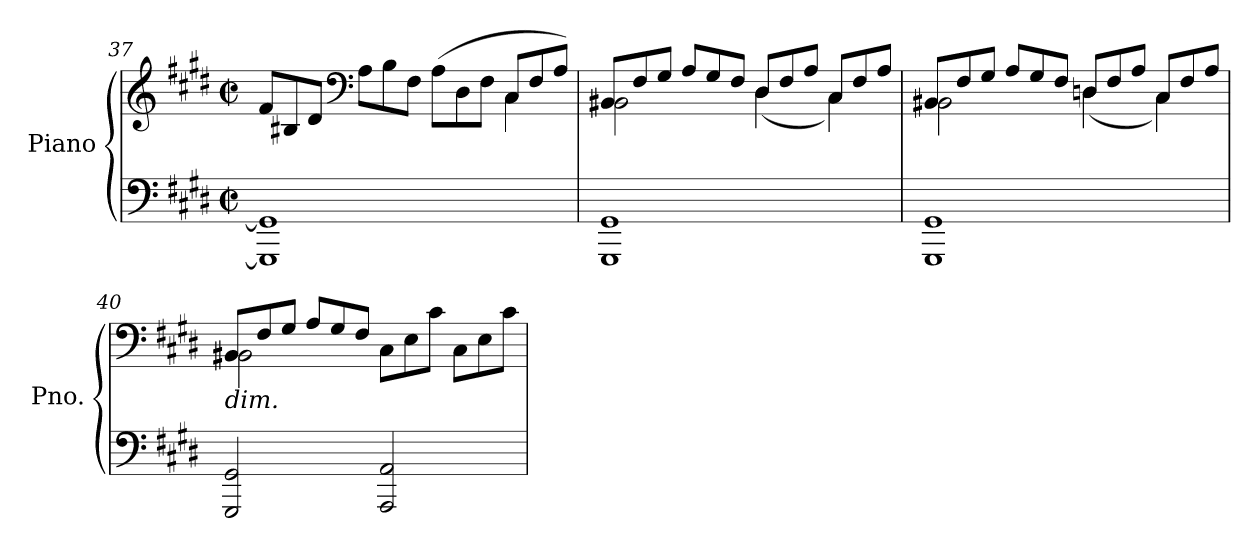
**kern	**kern
*part1	*part1
*staff2	*staff1
*I"Piano	*
*I'Pno.	*
*clefF4	*clefG2
*k[f#c#g#d#]	*k[f#c#g#d#]
*M2/2	*M2/2
*met(c|)	*met(c|)
*	*Xtuplet
=37	=37
*	*^
1GGG#] 1GG#]	12f#/L	2ryy
.	12B#X/	.
.	12d#/J	.
*	*clefF4	*
.	12A\L	.
.	12B#\	.
.	12F#\J	.
.	(>12A\L	4ryy
.	12D#\	.
.	12F#\J	.
.	12C#/L	4C#\
.	12F#/	.
.	12A/J)	.
=38	=38	=38
1GGG# 1GG#	12BB#X/L	2BB#\
.	12F#/	.
.	12G#/J	.
.	12A/L	.
.	12G#/	.
.	12F#/J	.
.	12D#/L	(<4D#\
.	12F#/	.
.	12A/J	.
.	12C#/L	4C#\)
.	12F#/	.
.	12A/J	.
=39	=39	=39
1GGG# 1GG#	12BB#X/L	2BB#\
.	12F#/	.
.	12G#/J	.
.	12A/L	.
.	12G#/	.
.	12F#/J	.
.	12Dn/L	(<4D\
.	12F#/	.
.	12A/J	.
.	12C#/L	4C#\)
.	12F#/	.
.	12A/J	.
!!LO:PB:g=z	!!
=40	=40	=40
!	!LO:TX:b:i:t=dim.	!
2GGG#/ 2GG#/	12BB#X/L	2BB#\
.	12F#/	.
.	12G#/J	.
.	12A/L	.
.	12G#/	.
.	12F#/J	.
2AAA/ 2AA/	12C#\L	2ryy
.	12E\	.
.	12c#\J	.
.	12C#\L	.
.	12E\	.
.	12c#\J	.
*	*v	*v
=	=
*-	*-
